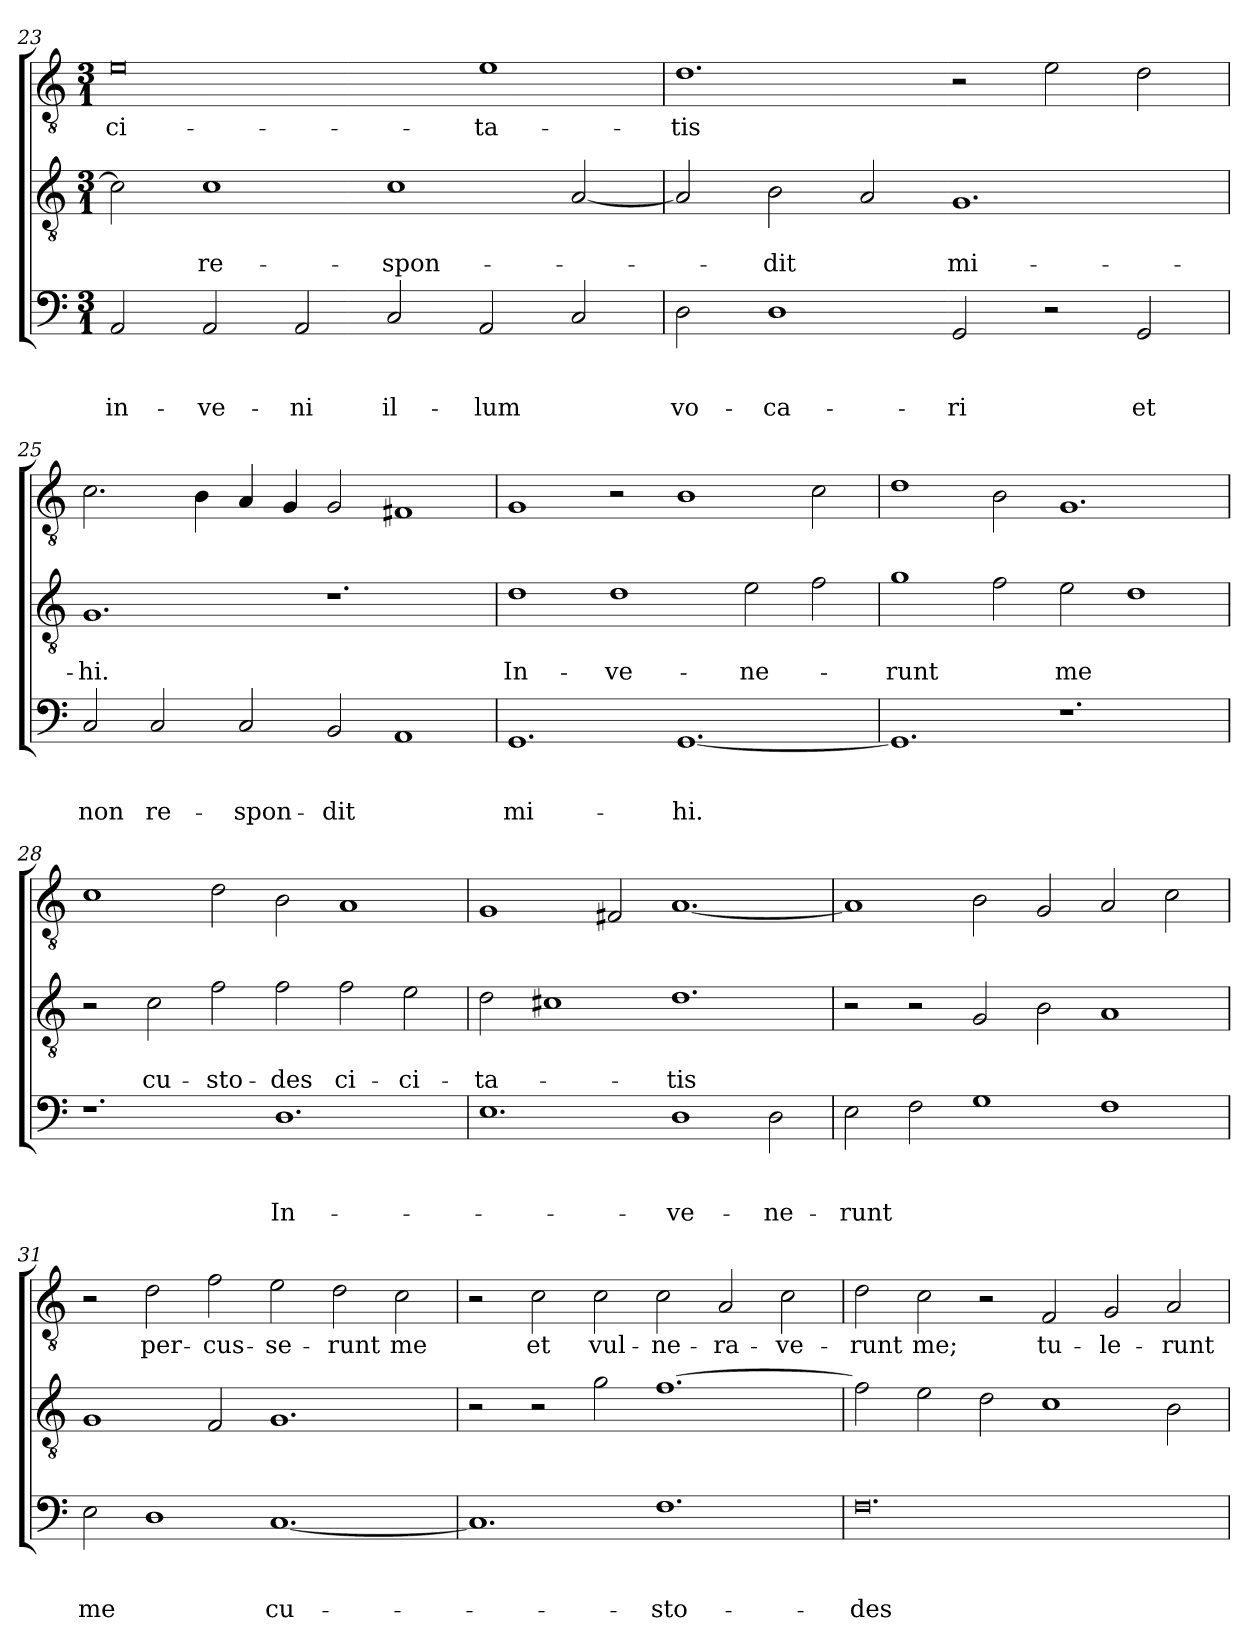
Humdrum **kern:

**kern	**text	**text	**text	**kern	**text	**text	**kern	**text
*part3	*part3	*part3	*part3	*part2	*part2	*part2	*part1	*part1
*staff3	*staff3	*staff3	*staff3	*staff2	*staff2	*staff2	*staff1	*staff1
!!LO:LB:g=z
*clefF4	*	*	*	*clefGv2	*	*	*clefGv2	*
*k[]	*	*	*	*k[]	*	*	*k[]	*
*C:	*	*	*	*C:	*	*	*C:	*
*M3/1	*	*	*	*M3/1	*	*	*M3/1	*
=23	=23	=23	=23	=23	=23	=23	=23	=23
!	!	!	!LO:LY:b	!	!	!	!	!LO:LY:b
2AA/	.	.	in-	2c\]	.	.	0e	-ci-
!	!	!	!LO:LY:b	!	!	!LO:LY:b	!	!
2AA/	.	.	-ve-	1c	.	re-	.	.
!	!	!	!LO:LY:b	!	!	!	!	!
2AA/	.	.	-ni	.	.	.	.	.
!	!	!	!LO:LY:b	!	!	!LO:LY:b	!	!
2C/	.	.	il-	1c	.	-spon-	.	.
!	!	!	!LO:LY:b	!	!	!	!	!LO:LY:b
2AA/	.	.	-lum	.	.	.	1e	-ta-
2C/	.	.	.	[2A/	.	.	.	.
=24	=24	=24	=24	=24	=24	=24	=24	=24
!	!	!	!LO:LY:b	!	!	!	!	!LO:LY:b
2D\	.	.	vo-	2A/]	.	.	1.d	-tis
!	!	!	!LO:LY:b	!	!	!LO:LY:b	!	!
1D	.	.	-ca-	2B\	.	-dit	.	.
.	.	.	.	2A/	.	.	.	.
!	!	!	!LO:LY:b	!	!	!LO:LY:b	!	!
2GG/	.	.	-ri	1.G	.	mi-	2r	.
2r	.	.	.	.	.	.	2e\	.
!	!	!	!LO:LY:b	!	!	!	!	!
2GG/	.	.	et	.	.	.	2d\	.
=25	=25	=25	=25	=25	=25	=25	=25	=25
!	!	!	!LO:LY:b	!	!	!LO:LY:b	!	!
2C/	.	.	non	1.G	.	-hi.	2.c\	.
!	!	!	!LO:LY:b	!	!	!	!	!
2C/	.	.	re-	.	.	.	.	.
.	.	.	.	.	.	.	4B\	.
!	!	!	!LO:LY:b	!	!	!	!	!
2C/	.	.	-spon-	.	.	.	4A/	.
.	.	.	.	.	.	.	4G/	.
!	!	!	!LO:LY:b	!	!	!	!	!
2BB/	.	.	-dit	1.r	.	.	2G/	.
1AA	.	.	.	.	.	.	1F#	.
=26	=26	=26	=26	=26	=26	=26	=26	=26
!	!	!	!LO:LY:b	!	!	!LO:LY:b	!	!
1.GG	.	.	mi-	1d	.	In-	1G	.
!	!	!	!	!	!	!LO:LY:b	!	!
.	.	.	.	1d	.	-ve-	2r	.
!	!	!	!LO:LY:b	!	!	!	!	!
[1.GG	.	.	-hi.	.	.	.	1B	.
!	!	!	!	!	!	!LO:LY:b	!	!
.	.	.	.	2e\	.	-ne-	.	.
.	.	.	.	2f\	.	.	2c\	.
=27	=27	=27	=27	=27	=27	=27	=27	=27
!	!	!	!	!	!	!LO:LY:b	!	!
1.GG]	.	.	.	1g	.	-runt	1d	.
.	.	.	.	2f\	.	.	2B\	.
!	!	!	!	!	!	!LO:LY:b	!	!
1.r	.	.	.	2e\	.	me	1.G	.
.	.	.	.	1d	.	.	.	.
!!LO:LB:g=z
=28	=28	=28	=28	=28	=28	=28	=28	=28
1.r	.	.	.	2r	.	.	1c	.
!	!	!	!	!	!	!LO:LY:b	!	!
.	.	.	.	2c\	.	cu-	.	.
!	!	!	!	!	!	!LO:LY:b	!	!
.	.	.	.	2f\	.	-sto-	2d\	.
!	!	!	!LO:LY:b	!	!	!LO:LY:b	!	!
1.D	.	.	In-	2f\	.	-des	2B\	.
!	!	!	!	!	!	!LO:LY:b	!	!
.	.	.	.	2f\	.	ci-	1A	.
!	!	!	!	!	!	!LO:LY:b	!	!
.	.	.	.	2e\	.	-ci-	.	.
=29	=29	=29	=29	=29	=29	=29	=29	=29
!	!	!	!	!	!	!LO:LY:b	!	!
1.E	.	.	.	2d\	.	-ta-	1G	.
.	.	.	.	1c#	.	.	.	.
.	.	.	.	.	.	.	2F#/	.
!	!	!	!LO:LY:b	!	!	!LO:LY:b	!	!
1D	.	.	-ve-	1.d	.	-tis	[1.A	.
!	!	!	!LO:LY:b	!	!	!	!	!
2D\	.	.	-ne-	.	.	.	.	.
=30	=30	=30	=30	=30	=30	=30	=30	=30
!	!	!	!LO:LY:b	!	!	!	!	!
2E\	.	.	-runt	2r	.	.	1A]	.
2F\	.	.	.	2r	.	.	.	.
1G	.	.	.	2G/	.	.	2B\	.
.	.	.	.	2B\	.	.	2G/	.
1F	.	.	.	1A	.	.	2A/	.
.	.	.	.	.	.	.	2c\	.
=31	=31	=31	=31	=31	=31	=31	=31	=31
!	!	!	!LO:LY:b	!	!	!	!	!
2E\	.	.	me	1G	.	.	2r	.
!	!	!	!	!	!	!	!	!LO:LY:b
1D	.	.	.	.	.	.	2d\	per-
!	!	!	!	!	!	!	!	!LO:LY:b
.	.	.	.	2F/	.	.	2f\	-cus-
!	!	!	!LO:LY:b	!	!	!	!	!LO:LY:b
[1.C	.	.	cu-	1.G	.	.	2e\	-se-
!	!	!	!	!	!	!	!	!LO:LY:b
.	.	.	.	.	.	.	2d\	-runt
!	!	!	!	!	!	!	!	!LO:LY:b
.	.	.	.	.	.	.	2c\	me
=32	=32	=32	=32	=32	=32	=32	=32	=32
1.C]	.	.	.	2r	.	.	2r	.
!	!	!	!	!	!	!	!	!LO:LY:b
.	.	.	.	2r	.	.	2c\	et
!	!	!	!	!	!	!	!	!LO:LY:b
.	.	.	.	2g\	.	.	2c\	vul-
!	!	!	!LO:LY:b	!	!	!	!	!LO:LY:b
1.F	.	.	-sto-	[1.f	.	.	2c\	-ne-
!	!	!	!	!	!	!	!	!LO:LY:b
.	.	.	.	.	.	.	2A/	-ra-
!	!	!	!	!	!	!	!	!LO:LY:b
.	.	.	.	.	.	.	2c\	-ve-
!!LO:PB:g=z
=33	=33	=33	=33	=33	=33	=33	=33	=33
!	!	!	!LO:LY:b	!	!	!	!	!LO:LY:b
0.F	.	.	-des	2f\]	.	.	2d\	-runt
!	!	!	!	!	!	!	!	!LO:LY:b
.	.	.	.	2e\	.	.	2c\	me;
.	.	.	.	2d\	.	.	2r	.
!	!	!	!	!	!	!	!	!LO:LY:b
.	.	.	.	1c	.	.	2F/	tu-
!	!	!	!	!	!	!	!	!LO:LY:b
.	.	.	.	.	.	.	2G/	-le-
!	!	!	!	!	!	!	!	!LO:LY:b
.	.	.	.	2B\	.	.	2A/	-runt
=	=	=	=	=	=	=	=	=
*-	*-	*-	*-	*-	*-	*-	*-	*-
